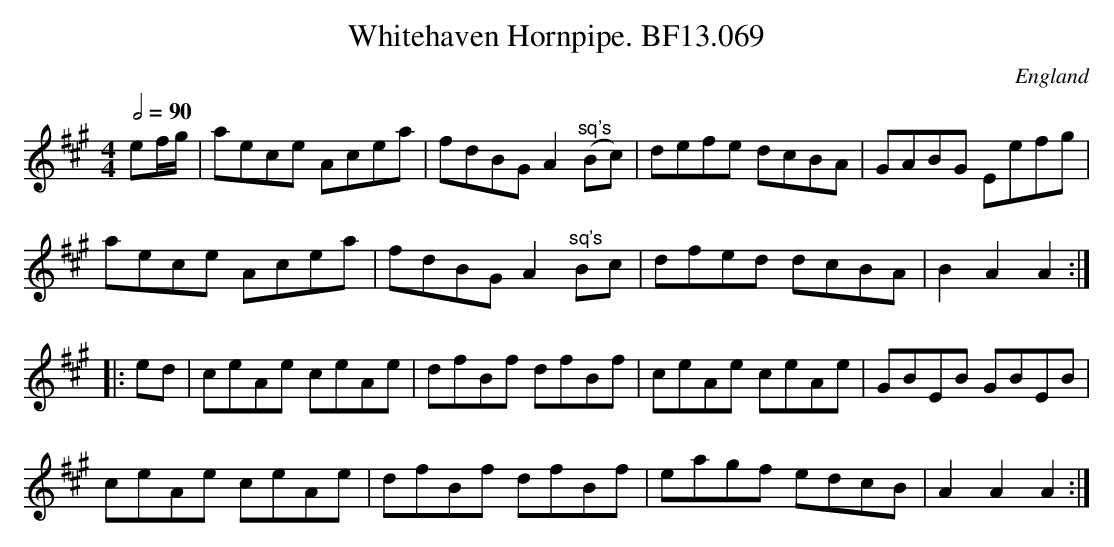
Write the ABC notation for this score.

X:1
T:Whitehaven Hornpipe. BF13.069
M:4/4
L:1/8
Q:1/2=90
O:England
notC:In hand "B"
K:A major
ef/g/|aece Acea|fdBGA2"^sq's"(Bc)|defe dcBA|GABG Eefg|!
aece Acea|fdBGA2"^sq's"Bc|dfed dcBA|B2A2A2:|!
|:ed|ceAe ceAe|dfBf dfBf|ceAe ceAe|GBEB GBEB|!
ceAe ceAe|dfBf dfBf|eagf edcB|A2A2A2:|
